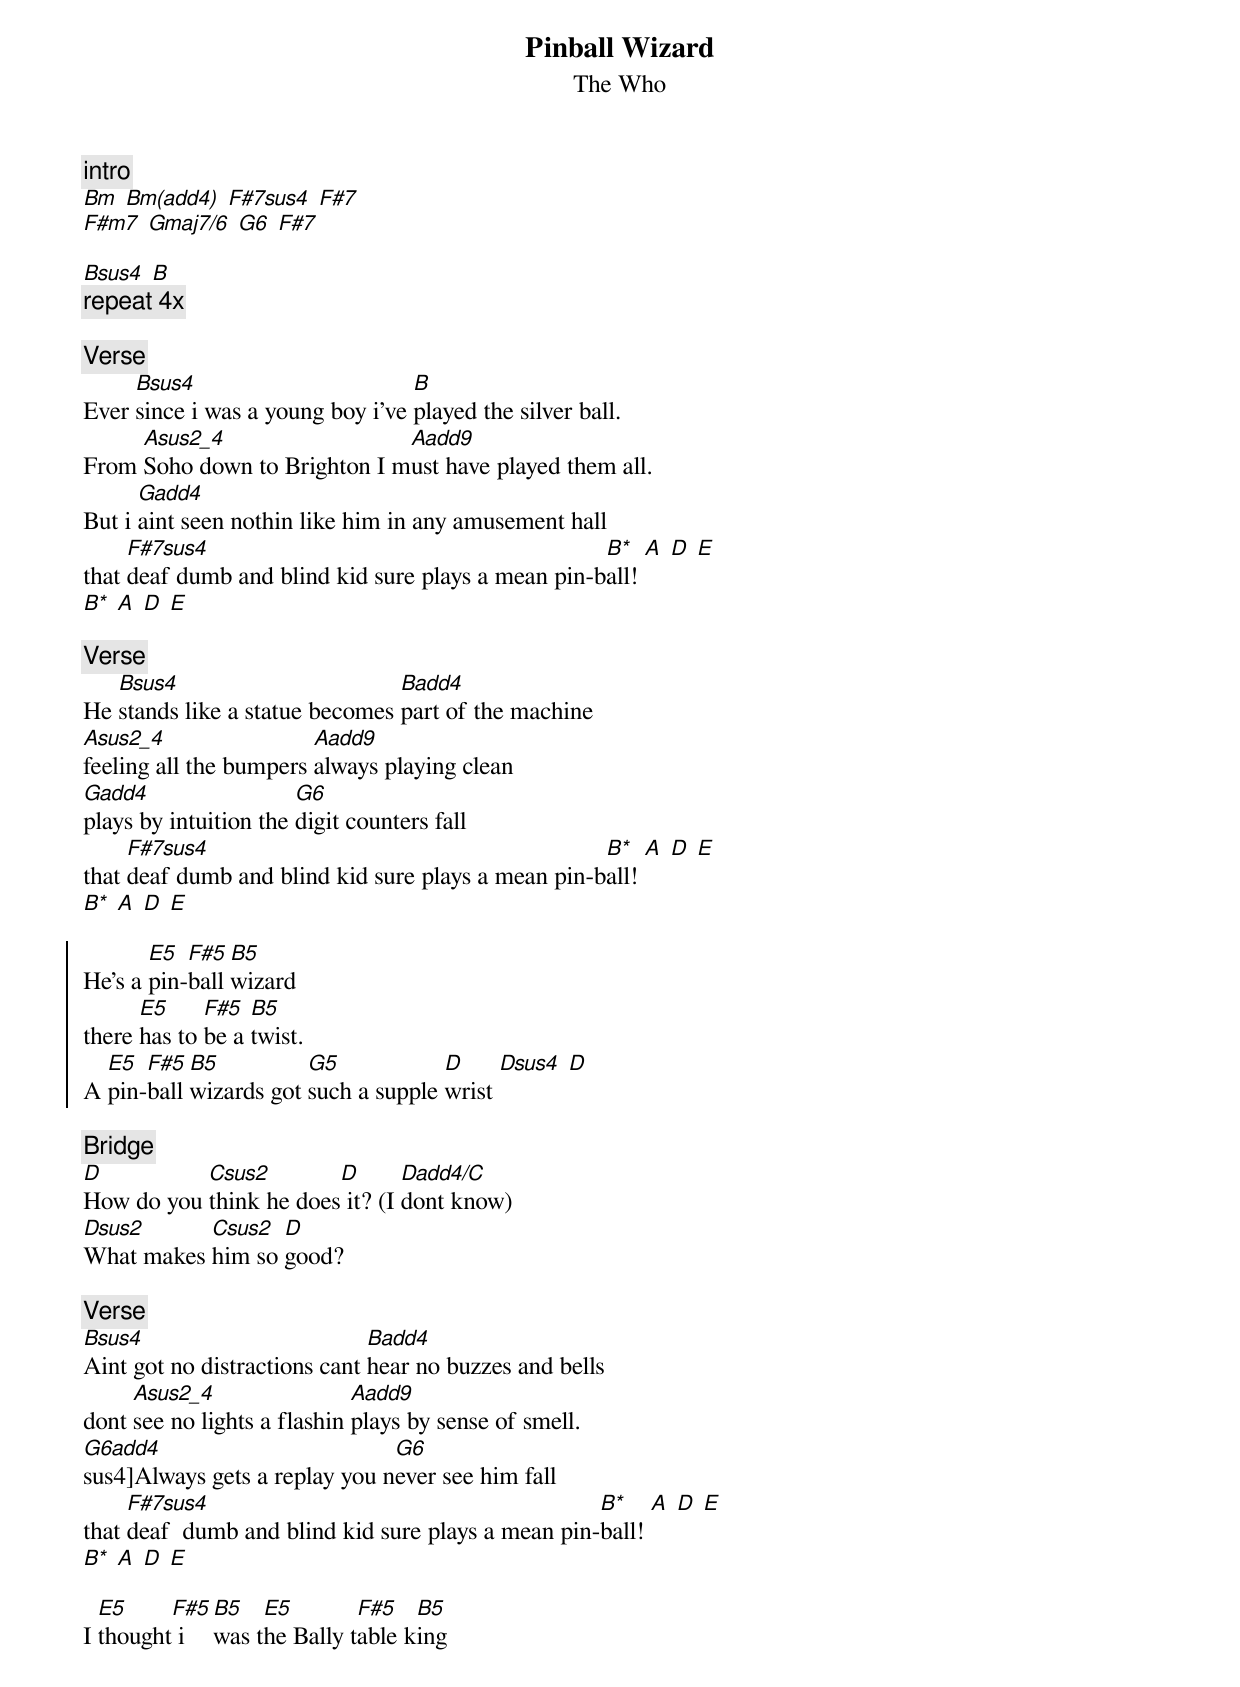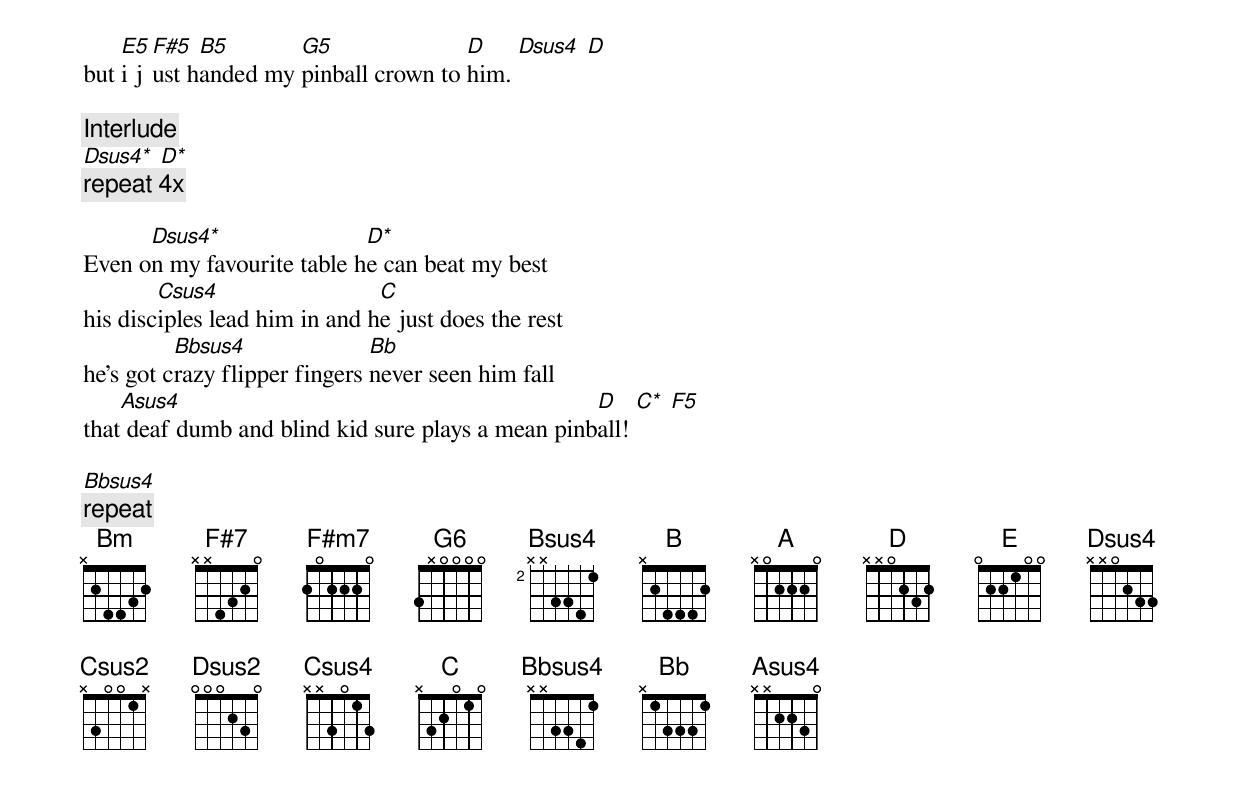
{title: Pinball Wizard}
{subtitle: The Who}
{define: Bm 0 x x 4 4 3 2}
{define: Bm(add4) 0 x x 4 4 3 0}
{define: F#7sus4 0 x x 4 4 0 0}
{define: F#7 0 x x 4 3 2 0 }
{define: F#m7 0 x x 4 2 2 0}
{define: Gmaj7/6 0 x x 4 0 0 0}
{define: G6 0 x x 5 4 0 0}
{define: Bsus4 0 7 x 9 9 7 7}
{define: B 0 7 x 9 8 7 7}
{define: Asus2_4 0 5 x 7 7 0 5}
{define: Aadd9 0 5 x 7 6 0 5}
{define: Gadd4 0 3 x 5 5 0 5}
{define: B* 0 2x 2 4 4 4 x}
{define: Badd4 0 7 x 9 8 0 0}
{define: E5 0 0 2 2 x x x}
{define: F#5 0 2 4 4 x x x}
{define: Csus2 0 x 3 x 0 3 x}
{define: Dadd4/C 0 x 3 x 0 3 2}
{define: G6add4 0 3 x 5 5 0 0}
{define: Dsus4* 0 10 x 12 12 10 10}
{define: D* 0 10 x 12 11 10 10}
{define: Csus4 0 8 x 10 9 8 8}
{define: Bbsus4 0 6 x 8 8 6 6}
{define: Asus4 0 5 x 7 7 5 5}

{c:intro}
[Bm] [Bm(add4)] [F#7sus4] [F#7]
[F#m7] [Gmaj7/6] [G6] [F#7]

[Bsus4] [B]
{c:repeat 4x}

{c:Verse}
Ever [Bsus4]since i was a young boy i've [B]played the silver ball.
From [Asus2_4]Soho down to Brighton I m[Aadd9]ust have played them all.
But i [Gadd4]aint seen nothin like him in any amusement hall
that [F#7sus4]deaf dumb and blind kid sure plays a mean pin-b[B*]all! [A] [D] [E]
[B*] [A] [D] [E]

{c:Verse}
He [Bsus4]stands like a statue becomes [Badd4]part of the machine
[Asus2_4]feeling all the bumpers [Aadd9]always playing clean
[Gadd4]plays by intuition the [G6]digit counters fall
that [F#7sus4]deaf dumb and blind kid sure plays a mean pin-b[B*]all! [A] [D] [E]
[B*] [A] [D] [E]

{soc}
He's a [E5]pin-[F#5]ball [B5]wizard
there [E5]has to [F#5]be a [B5]twist.
A [E5]pin-[F#5]ball [B5]wizards got [G5]such a supple [D]wrist [Dsus4] [D]
{eoc}

{c:Bridge}
[D]How do you [Csus2]think he does[D] it? (I [Dadd4/C]dont know)
[Dsus2]What makes [Csus2]him so [D]good?

{c:Verse}
[Bsus4]Aint got no distractions cant [Badd4]hear no buzzes and bells
dont [Asus2_4]see no lights a flashin [Aadd9]plays by sense of smell.
[G6add4]sus4]Always gets a replay you n[G6]ever see him fall
that [F#7sus4]deaf  dumb and blind kid sure plays a mean pin-[B*]ball! [A] [D] [E]
[B*] [A] [D] [E]

I [E5]thought[F#5] i [B5]was t[E5]he Bally t[F#5]able k[B5]ing
but [E5]i j[F#5]ust h[B5]anded my [G5]pinball crown to [D]him. [Dsus4] [D]

{c:Interlude}
[Dsus4*] [D*]
{c:repeat 4x}

Even o[Dsus4*]n my favourite table h[D*]e can beat my best
his disc[Csus4]iples lead him in and h[C]e just does the rest
he's got c[Bbsus4]razy flipper fingers [Bb]never seen him fall
that[Asus4] deaf dumb and blind kid sure plays a mean pinb[D]all! [C*] [F5]

[Bbsus4]
{c:repeat}
